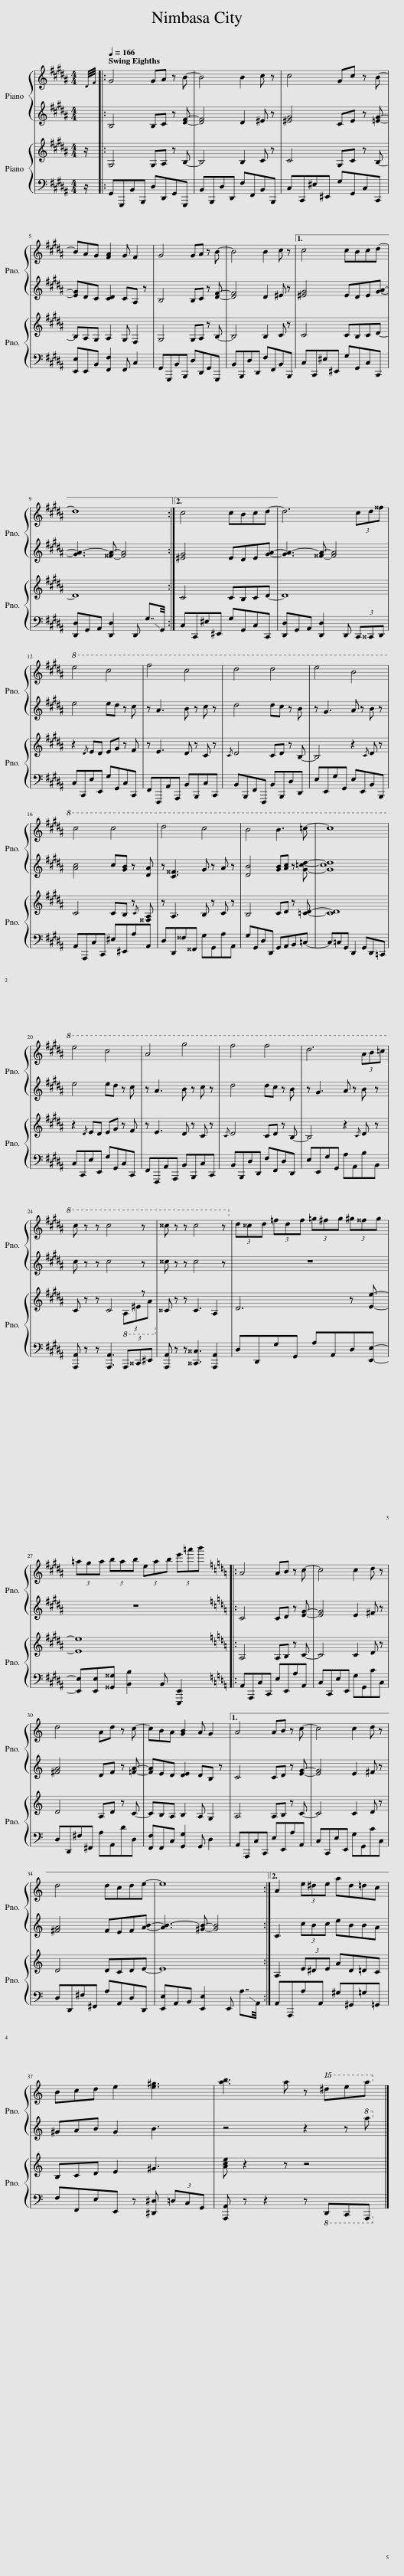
X:1
%%score { 1 | 2 } { ( 3 5 ) | 4 }
L:1/8
M:4/4
I:linebreak $
K:B
V:1 treble
V:2 treble
V:3 treble
V:5 treble
V:4 bass
V:1
 D/4F/4 |:[Q:1/4=166] G4 GA z B- | B4 B2 c z | c4 Gc z B- |$ BAG [FA]2 G F2 | %5
 G4 GA z B- | B4 B2 c z | c4 cBcd- |$ d8 :|2 c4 cBcd- || %10
 d6 (3cd^^f |$!8va(! e'4 c'4 | f'4 c'4 | d'4 d'4 | e'4 b4 |$ %15
 c'4 c'4 | d'4 c'4 | b4 b3 =c'- | c'8 |$ e'4 c'4 | %20
 a4 g'4 | f'4 f'4 | d'6 (3ab=c' |$ c' z z c'4 z | ^^c' z z c'4 z!8va)! | %25
 (3d^^cd (3=fdf (3=g^fg (3^g^^fg |$ (3=aga (3bab (3eab (3e'=a'b' |:[K:C] A4 AB z c- | c4 c2 d z |$ d4 Ad z c- | %30
 cBA [GB]2 A G2 |1 A4 AB z c- | c4 c2 d z |$ d4 dcde- | e8 :|2 %35
 A2 (3e^de ad=dc ||$ Bcd e2 [e^g]3 | [ab]3 a z!8va(! ^d''e''a''!8va)! |] %38
V:2
 x/ |: B,4 B,C z [DF]- | [DF]4 D2 ^E z | [^EG]4 CE z [=EG]- |$ [EG]DC [CD]2 CA, z | %5
 B,4 B,C z [DF]- | [DF]4 D2 ^E z | [^EG]4 EDE[GA]- |$ [GA-]3 [^^FA]- [FA]4 :|2 [^EG]4 EDE[GA]- || %10
 [GA-]3 [^^FA]- [FA]4 |$ e4 ed z c | z A3 B z c z | d4 dc z B | z G3 A z B z |$ %15
 [Ac]4 c[GB] z [DA] | z [C^^F]3 G z A z | [DB]4 [GB][Ac] z [G=cd]- | [Gcd]8 |$ e4 ed z c | %20
 z A3 B z c z | d4 dc z B | z G3 A z B z |$ c z z c4 z | ^^c z z c4 z | %25
 z8 |$ z8 |:[K:C] C4 CD z [EG]- | [EG]4 E2 ^F z |$ [^FA]4 DF z [=FA]- | %30
 [FA]ED [DE]2 DB, z |1 C4 CD z [EG]- | [EG]4 E2 ^F z |$ [^FA]4 FEF[AB]- | [AB-]3 [^GB]- [GB]4 :|2 %35
 C2 (3cBc eBBA ||$ ^GAB G2 B3 | z4 z2 z!8va(! a'!8va)! |] %38
V:3
 z/ |: G,4 G,A, z B,- | B,4 B,2 C z | C4 G,C z B,- |$ B,A,G, A,2 G, F,2 | %5
 G,4 G,A, z B,- | B,4 B,2 C z | C4 CB,CD- |$ D8 :|2 C4 CB,CD- || %10
 D8 |$ z2{/D} ED EG z F | z E3 D z C z |{/C} D4 CD z B,- | B,4 z2{/C} D z |$ %15
 C4 CB, z{/C} [^^F,A,] | z A,3 B, z C z | B,4 CD z [=CD]- | [CD]8 |$ z2{/D} ED EG z F | %20
 z E3 D z C z |{/C} D4 CD z B,- | B,4 z2{/C} D z |$ C z z C4!8vb(! z!8vb)! | ^^C z z C3 A,2 | %25
 D6 z [Ee]- |$ [Ee]8 |:[K:C] A,4 A,B, z C- | C4 C2 D z |$ D4 A,D z C- | %30
 CB,A, B,2 A, G,2 |1 A,4 A,B, z C- | C4 C2 D z |$ D4 DCDE- | E8 :|2 %35
 A,2 (3E^DE AD=DC ||$ B,CD E2 ^G3 | [Ace] z2 z z4 |] %38
V:4
 z/ |: G,,G,,,B,,B,,, D,D,,G,,G,,, | B,,B,,,D,D,, F,F,,B,,B,,, | C,C,,^E,^E,, G,G,,C,C,, |$ [E,,E,]E,,B,, [F,,F,]2 F,, C,2 | %5
 G,,G,,,B,,B,,, D,D,,G,,G,,, | B,,B,,,D,D,, F,F,,B,,B,,, | C,C,,^E,^E,, G,G,,C,C,, |$ [D,,D,]G,,A,, [D,,D,]2 D,, !-(!G,7/4!-)!G,,/4 :|2 C,C,,^E,^E,, G,G,,C,C,, || %10
 [D,,D,]G,,A,, [D,,D,]2 D,, (3C,,^^C,,D,, |$ C,C,,E,E,, G,G,,C,C,, | F,,F,,,A,,A,,, B,,B,,,C,C,, | B,,B,,,F,,F,,, B,,B,,,D,D,, | E,E,,G,G,, E,E,,B,,B,,, |$ %15
 A,,A,,,C,C,, ^E,^E,,A,A,, | D,D,,^^F,^^F,, G,G,,A,A,, | G,G,,D,D,, G,,A,,B,,=C,- | C,=C,G,, D,,2 G,,D,,=C,, |$ C,C,,E,E,, G,G,,C,C,, | %20
 F,,F,,,A,,A,,, B,,B,,,C,C,, | B,,B,,,D,D,, F,F,,D,D,, | E,E,,G,G,, A,A,,B,B,, |$ [A,,,A,,] z z [A,,,A,,]3 (3A,,,^^C,,^E,, | [A,,,A,,] z z [^^C,,^^C,]3 [A,,,A,,]2 | %25
 D,D,,G,G,, A,A,,D,[E,,E,]- |$ [E,,E,][E,,E,][^^G,,^^G,] [B,,B,]2 B,, [E,,,E,,]2 |:[K:C] A,,A,,,C,C,, E,E,,A,A,, | C,C,,E,E,, G,G,,CC, |$ D,D,,^F,^F,, A,A,,DD, | %30
 [F,,F,]F,,C, [G,,G,]2 G,, D,2 |1 A,,A,,,C,C,, E,E,,A,A,, | C,C,,E,E,, G,G,,CC, |$ D,D,,^F,^F,, A,A,,D,D,, | [E,,E,]A,,B,, [E,,E,]2 E,, !-(!A,7/4!-)!A,,/4 :|2 %35
 A,,A,,,A,A,, ^G,^G,,=G,=G,, ||$ F,F,,E,E,, z [^D,,^D,] (3=D,C,G,, | [A,,,A,,] z z2 z!8vb(! D,,,C,,,A,,,,!8vb)! |] %38
V:5
 x/ |: x8 | x8 | x8 |$ x8 | %5
 x8 | x8 | x8 |$ x8 :|2 x8 || %10
 x8 |$ x8 | x8 | x8 | x8 |$ %15
 x8 | x8 | x8 | x8 |$ x8 | %20
 x8 | x8 | x8 |$ x6!8vb(! (3A,,^E,A,!8vb)! | x8 | %25
 x8 |$ x8 |:[K:C] x8 | x8 |$ x8 | %30
 x8 |1 x8 | x8 |$ x8 | x8 :|2 %35
 x8 ||$ x8 | x8 |] %38
